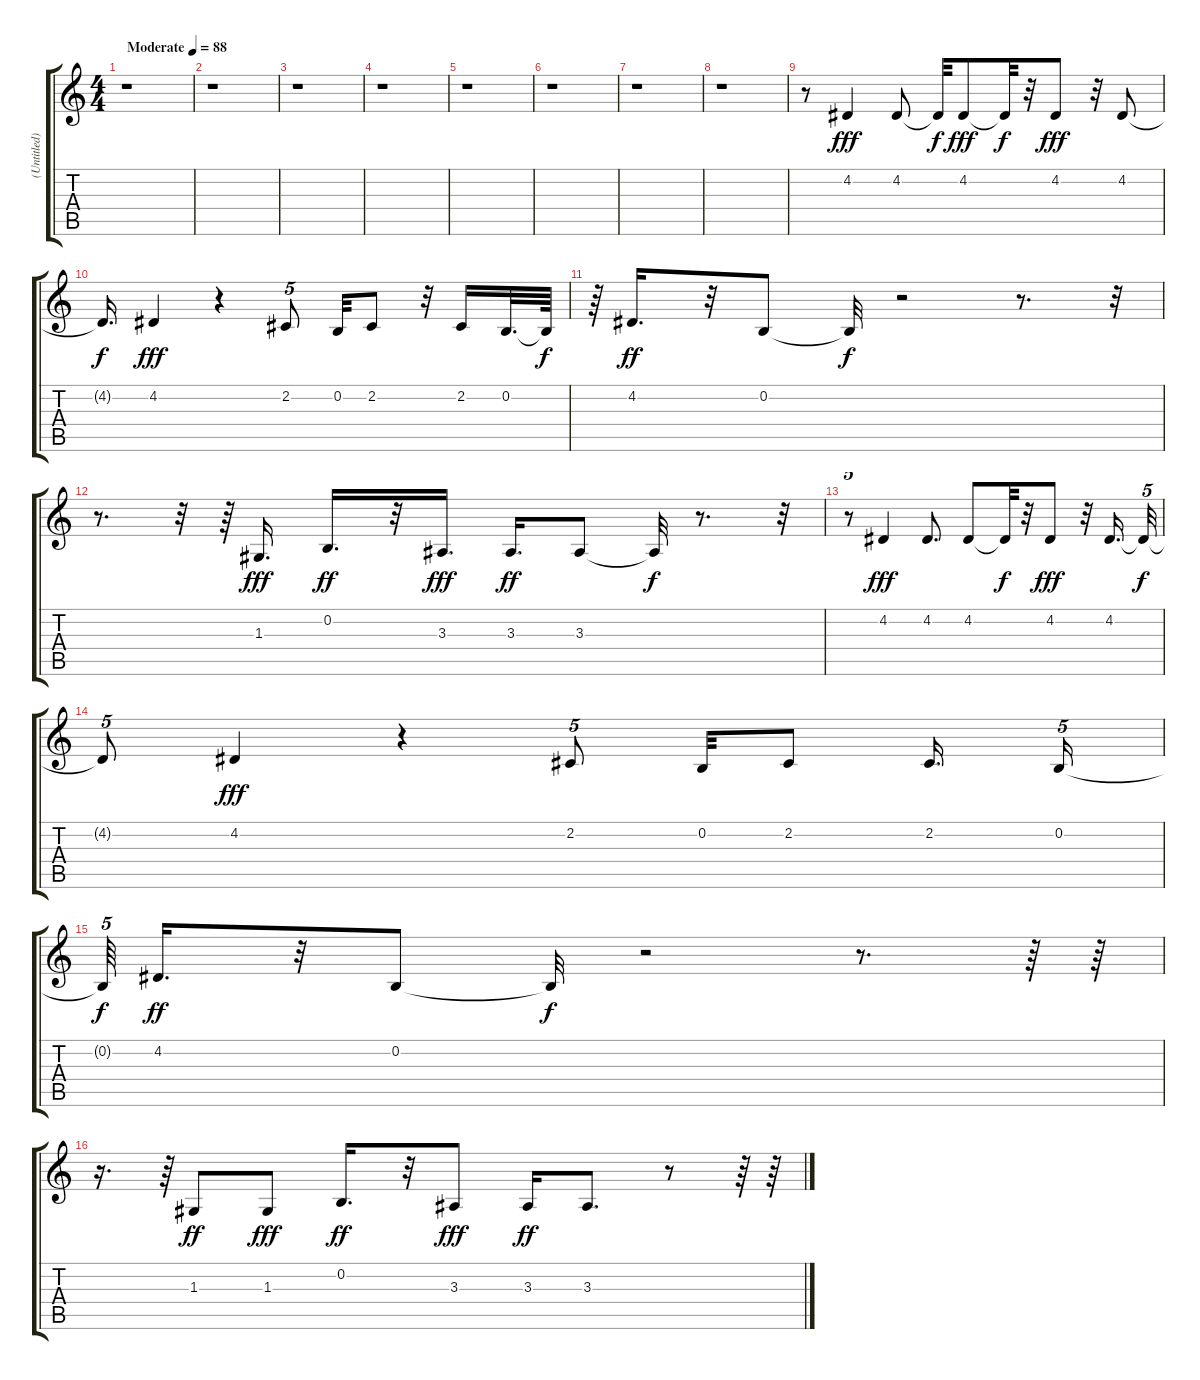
\track ("(Untitled)" "(Untitled)") {mute instrument lead2sawtooth}
\staff {score tabs}
\tuning (E4 B3 G3 D3 A2 E2) {hide}
\ts (4 4)
\tempo (88 "Moderate")
\clef g2
\ks c
r.1{dy fff instrument lead2sawtooth} |
r.1 |
r.1 |
r.1 |
r.1 |
r.1 |
r.1 |
r.1 |
r.8 4.2.4{balance 8} 4.2.8 4.2{t}.32{dy f} 4.2.8{dy fff} 4.2{t}.32{dy f} r.32 4.2.8{dy fff} r.32 4.2.8 |
4.2{t}.16{d dy f} 4.2.4{dy fff} r.4 2.2.8{tu (5 4)} 0.2.32 2.2.8 r.32 2.2.16 0.2.32{d} 0.2{t}.64{dy f} |
r.64 4.2.16{d dy ff} r.32 0.2.8 0.2{t}.32{dy f} r.2 r.8{d} r.32{tu (5 4)} |
r.8{d} r.32 r.64 1.3.16{d dy fff} 0.2.16{d dy ff} r.32 3.3.16{d dy fff} 3.3.16{d dy ff} 3.3.8 3.3{t}.32{dy f} r.8{d} r.32{tu (5 4)} |
r.8{tu (5 4)} 4.2.4{dy fff} 4.2.8{d} 4.2.8 4.2{t}.32{dy f} r.32 4.2.8{dy fff} r.32 4.2.16{d} 4.2{t}.32{tu (5 4) dy f} |
4.2{t}.8{tu (5 4)} 4.2.4{dy fff} r.4 2.2.8{tu (5 4)} 0.2.32 2.2.8 2.2.16{d} 0.2.16{tu (5 4)} |
0.2{t}.64{tu (5 4) dy f} 4.2.16{d dy ff} r.32 0.2.8 0.2{t}.32{dy f} r.2 r.8{d} r.64 r.64 |
r.16{d} r.64{tu (5 4)} 1.3.8{dy ff} 1.3.8{dy fff} 0.2.16{d dy ff} r.32 3.3.8{dy fff} 3.3.16{dy ff} 3.3.8{d} r.8 r.64 r.64
